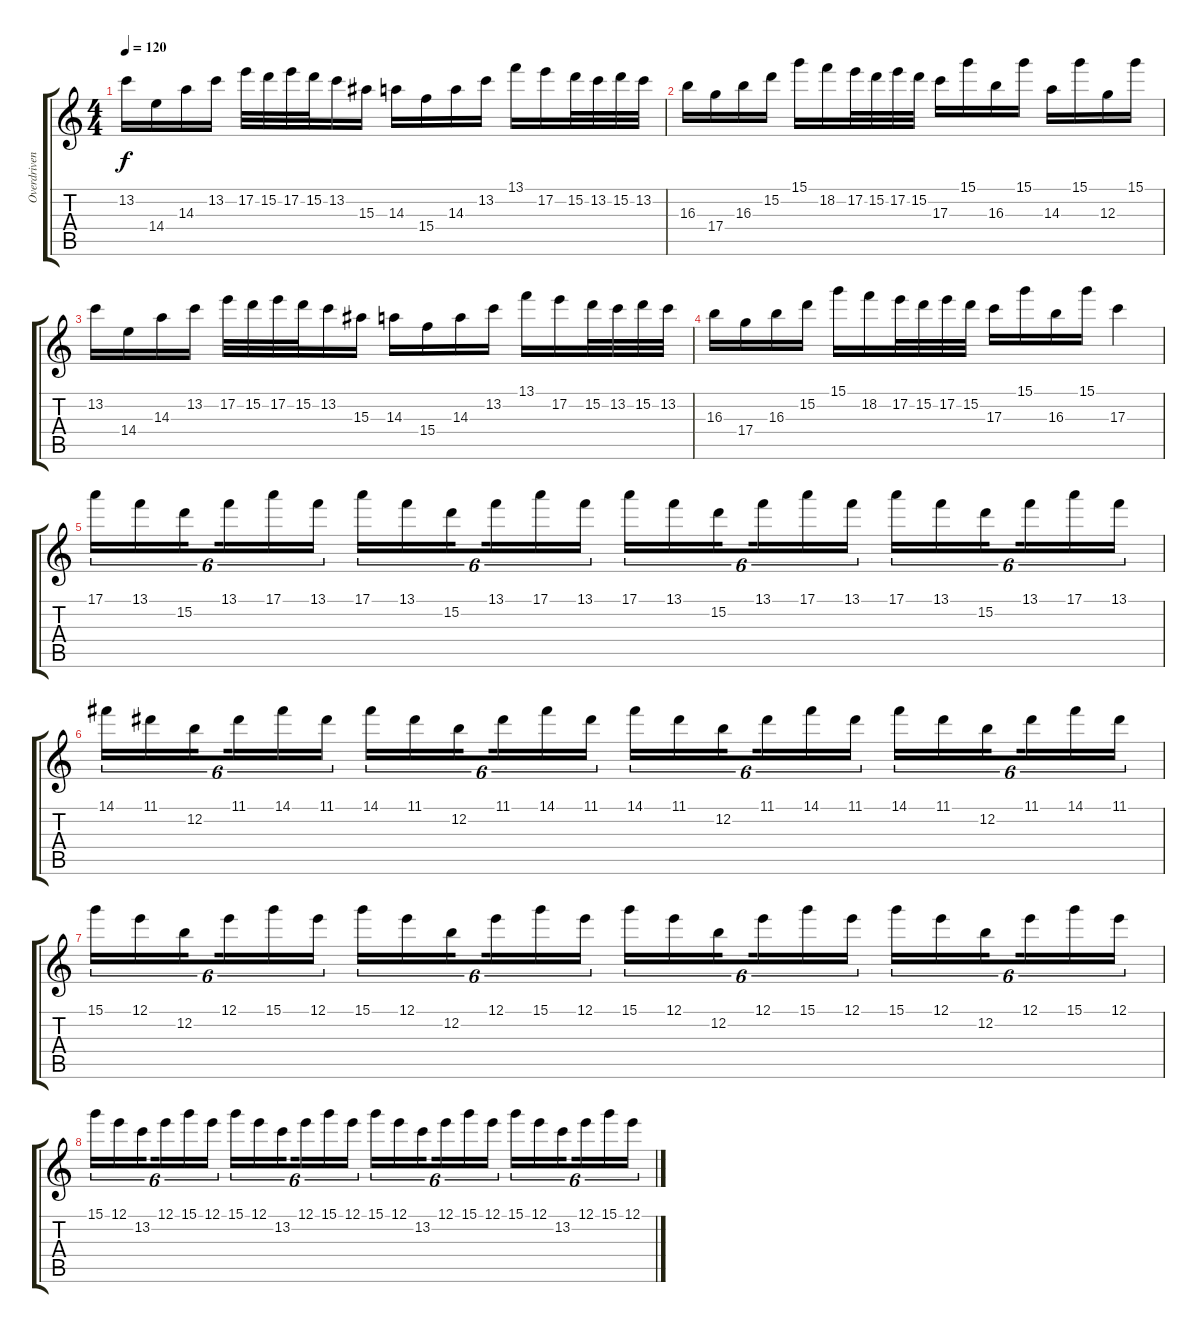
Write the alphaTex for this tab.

\track ("Overdriven Guitar 1" "Overdriven") {instrument overdrivenguitar}
\staff {score tabs}
\tuning (E4 B3 G3 D3 A2 E2) {hide}
\ts (4 4)
\tempo 120
\clef g2
\ks c
13.2.16{dy f} 14.4.16 14.3.16 13.2.16 17.2.32 15.2.32 17.2.32 15.2.32 13.2.16 15.3.16 14.3.16 15.4.16 14.3.16 13.2.16 13.1.16 17.2.16 15.2.32 13.2.32 15.2.32 13.2.32 |
16.3.16 17.4.16 16.3.16 15.2.16 15.1.16 18.2.16 17.2.32 15.2.32 17.2.32 15.2.32 17.3.16 15.1.16 16.3.16 15.1.16 14.3.16 15.1.16 12.3.16 15.1.16 |
13.2.16 14.4.16 14.3.16 13.2.16 17.2.32 15.2.32 17.2.32 15.2.32 13.2.16 15.3.16 14.3.16 15.4.16 14.3.16 13.2.16 13.1.16 17.2.16 15.2.32 13.2.32 15.2.32 13.2.32 |
16.3.16 17.4.16 16.3.16 15.2.16 15.1.16 18.2.16 17.2.32 15.2.32 17.2.32 15.2.32 17.3.16 15.1.16 16.3.16 15.1.16 17.3.4 |
17.1.16{tu (6 4)} 13.1.16{tu (6 4)} 15.2.16{tu (6 4) beam splitsecondary} 13.1.16{tu (6 4)} 17.1.16{tu (6 4)} 13.1.16{tu (6 4)} 17.1.16{tu (6 4)} 13.1.16{tu (6 4)} 15.2.16{tu (6 4) beam splitsecondary} 13.1.16{tu (6 4)} 17.1.16{tu (6 4)} 13.1.16{tu (6 4)} 17.1.16{tu (6 4)} 13.1.16{tu (6 4)} 15.2.16{tu (6 4) beam splitsecondary} 13.1.16{tu (6 4)} 17.1.16{tu (6 4)} 13.1.16{tu (6 4)} 17.1.16{tu (6 4)} 13.1.16{tu (6 4)} 15.2.16{tu (6 4) beam splitsecondary} 13.1.16{tu (6 4)} 17.1.16{tu (6 4)} 13.1.16{tu (6 4)} |
14.1.16{tu (6 4)} 11.1.16{tu (6 4)} 12.2.16{tu (6 4) beam splitsecondary} 11.1.16{tu (6 4)} 14.1.16{tu (6 4)} 11.1.16{tu (6 4)} 14.1.16{tu (6 4)} 11.1.16{tu (6 4)} 12.2.16{tu (6 4) beam splitsecondary} 11.1.16{tu (6 4)} 14.1.16{tu (6 4)} 11.1.16{tu (6 4)} 14.1.16{tu (6 4)} 11.1.16{tu (6 4)} 12.2.16{tu (6 4) beam splitsecondary} 11.1.16{tu (6 4)} 14.1.16{tu (6 4)} 11.1.16{tu (6 4)} 14.1.16{tu (6 4)} 11.1.16{tu (6 4)} 12.2.16{tu (6 4) beam splitsecondary} 11.1.16{tu (6 4)} 14.1.16{tu (6 4)} 11.1.16{tu (6 4)} |
15.1.16{tu (6 4)} 12.1.16{tu (6 4)} 12.2.16{tu (6 4) beam splitsecondary} 12.1.16{tu (6 4)} 15.1.16{tu (6 4)} 12.1.16{tu (6 4)} 15.1.16{tu (6 4)} 12.1.16{tu (6 4)} 12.2.16{tu (6 4) beam splitsecondary} 12.1.16{tu (6 4)} 15.1.16{tu (6 4)} 12.1.16{tu (6 4)} 15.1.16{tu (6 4)} 12.1.16{tu (6 4)} 12.2.16{tu (6 4) beam splitsecondary} 12.1.16{tu (6 4)} 15.1.16{tu (6 4)} 12.1.16{tu (6 4)} 15.1.16{tu (6 4)} 12.1.16{tu (6 4)} 12.2.16{tu (6 4) beam splitsecondary} 12.1.16{tu (6 4)} 15.1.16{tu (6 4)} 12.1.16{tu (6 4)} |
15.1.16{tu (6 4)} 12.1.16{tu (6 4)} 13.2.16{tu (6 4) beam splitsecondary} 12.1.16{tu (6 4)} 15.1.16{tu (6 4)} 12.1.16{tu (6 4)} 15.1.16{tu (6 4)} 12.1.16{tu (6 4)} 13.2.16{tu (6 4) beam splitsecondary} 12.1.16{tu (6 4)} 15.1.16{tu (6 4)} 12.1.16{tu (6 4)} 15.1.16{tu (6 4)} 12.1.16{tu (6 4)} 13.2.16{tu (6 4) beam splitsecondary} 12.1.16{tu (6 4)} 15.1.16{tu (6 4)} 12.1.16{tu (6 4)} 15.1.16{tu (6 4)} 12.1.16{tu (6 4)} 13.2.16{tu (6 4) beam splitsecondary} 12.1.16{tu (6 4)} 15.1.16{tu (6 4)} 12.1.16{tu (6 4)}
